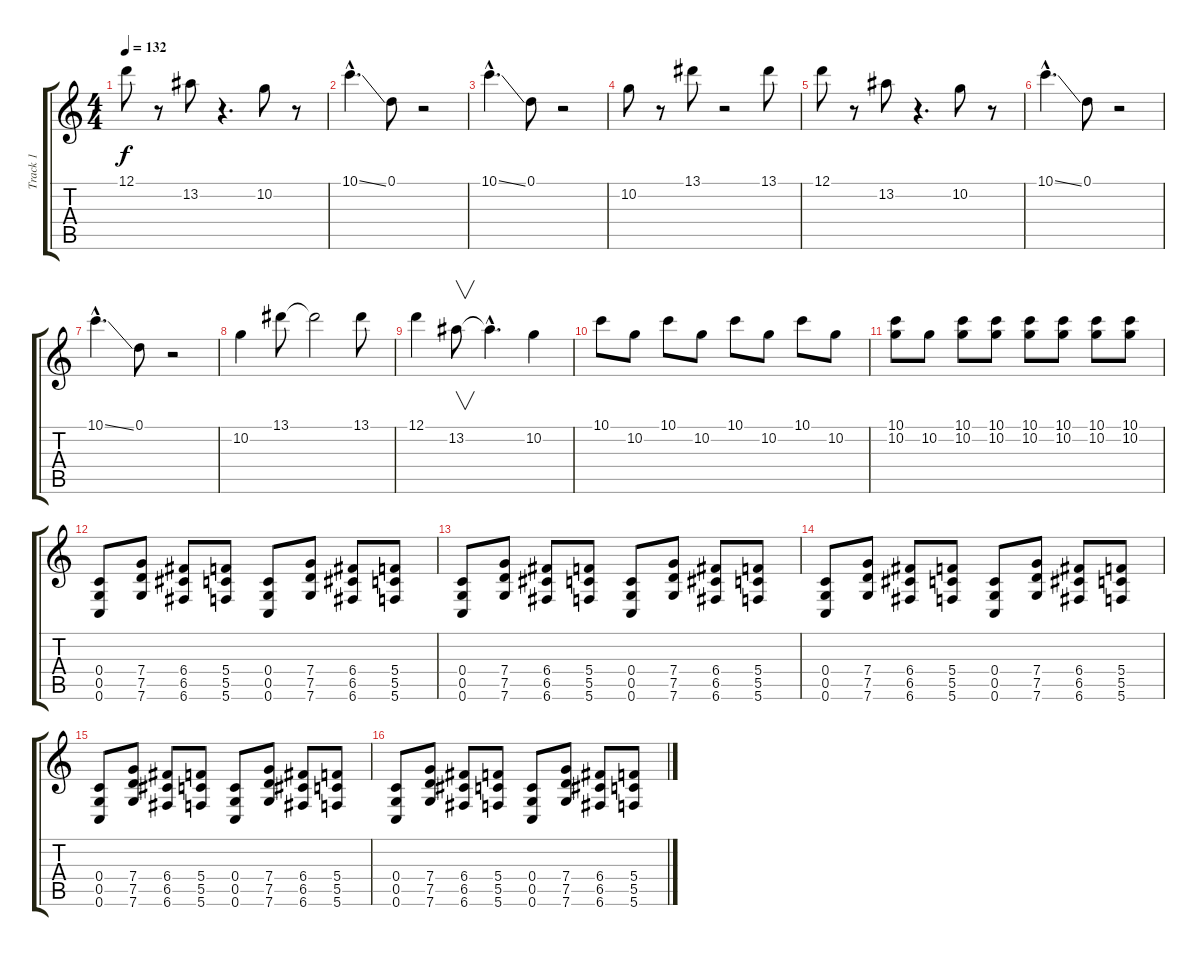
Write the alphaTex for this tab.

\track ("Track 1" "Track 1") {instrument overdrivenguitar}
\staff {score tabs}
\tuning (D4 A3 F3 C3 G2 C2) {hide}
\ts (4 4)
\tempo 132
\clef g2
\ks c
12.1.8{dy f} r.8 13.2.8 r.4{d} 10.2.8 r.8 |
10.1{ss hac}.4{d volume 13} 0.1.8{volume 0} r.2 |
10.1{ss hac}.4{d volume 13} 0.1.8{volume 0} r.2 |
10.2.8{volume 13} r.8 13.1.8 r.2 13.1.8 |
12.1.8 r.8 13.2.8 r.4{d} 10.2.8 r.8 |
10.1{ss hac}.4{d volume 13} 0.1.8{volume 0} r.2 |
10.1{ss hac}.4{d volume 13} 0.1.8{volume 0} r.2 |
10.2.4{volume 13} 13.1.8 13.1{t}.2 13.1.8 |
12.1.4 13.2.8{v} 13.2{hac t}.4{d} 10.2.4 |
10.1.8 10.2.8 10.1.8 10.2.8 10.1.8 10.2.8 10.1.8 10.2.8 |
(10.1 10.2).8 10.2.8 (10.1 10.2).8 (10.1 10.2).8 (10.1 10.2).8 (10.1 10.2).8 (10.1 10.2).8 (10.1 10.2).8 |
(0.4 0.5 0.6).8 (7.4 7.5 7.6).8 (6.4 6.5 6.6).8 (5.4 5.5 5.6).8 (0.4 0.5 0.6).8 (7.4 7.5 7.6).8 (6.4 6.5 6.6).8 (5.4 5.5 5.6).8 |
(0.4 0.5 0.6).8 (7.4 7.5 7.6).8 (6.4 6.5 6.6).8 (5.4 5.5 5.6).8 (0.4 0.5 0.6).8 (7.4 7.5 7.6).8 (6.4 6.5 6.6).8 (5.4 5.5 5.6).8 |
(0.4 0.5 0.6).8 (7.4 7.5 7.6).8 (6.4 6.5 6.6).8 (5.4 5.5 5.6).8 (0.4 0.5 0.6).8 (7.4 7.5 7.6).8 (6.4 6.5 6.6).8 (5.4 5.5 5.6).8 |
(0.4 0.5 0.6).8 (7.4 7.5 7.6).8 (6.4 6.5 6.6).8 (5.4 5.5 5.6).8 (0.4 0.5 0.6).8 (7.4 7.5 7.6).8 (6.4 6.5 6.6).8 (5.4 5.5 5.6).8 |
(0.4 0.5 0.6).8 (7.4 7.5 7.6).8 (6.4 6.5 6.6).8 (5.4 5.5 5.6).8 (0.4 0.5 0.6).8 (7.4 7.5 7.6).8 (6.4 6.5 6.6).8 (5.4 5.5 5.6).8
